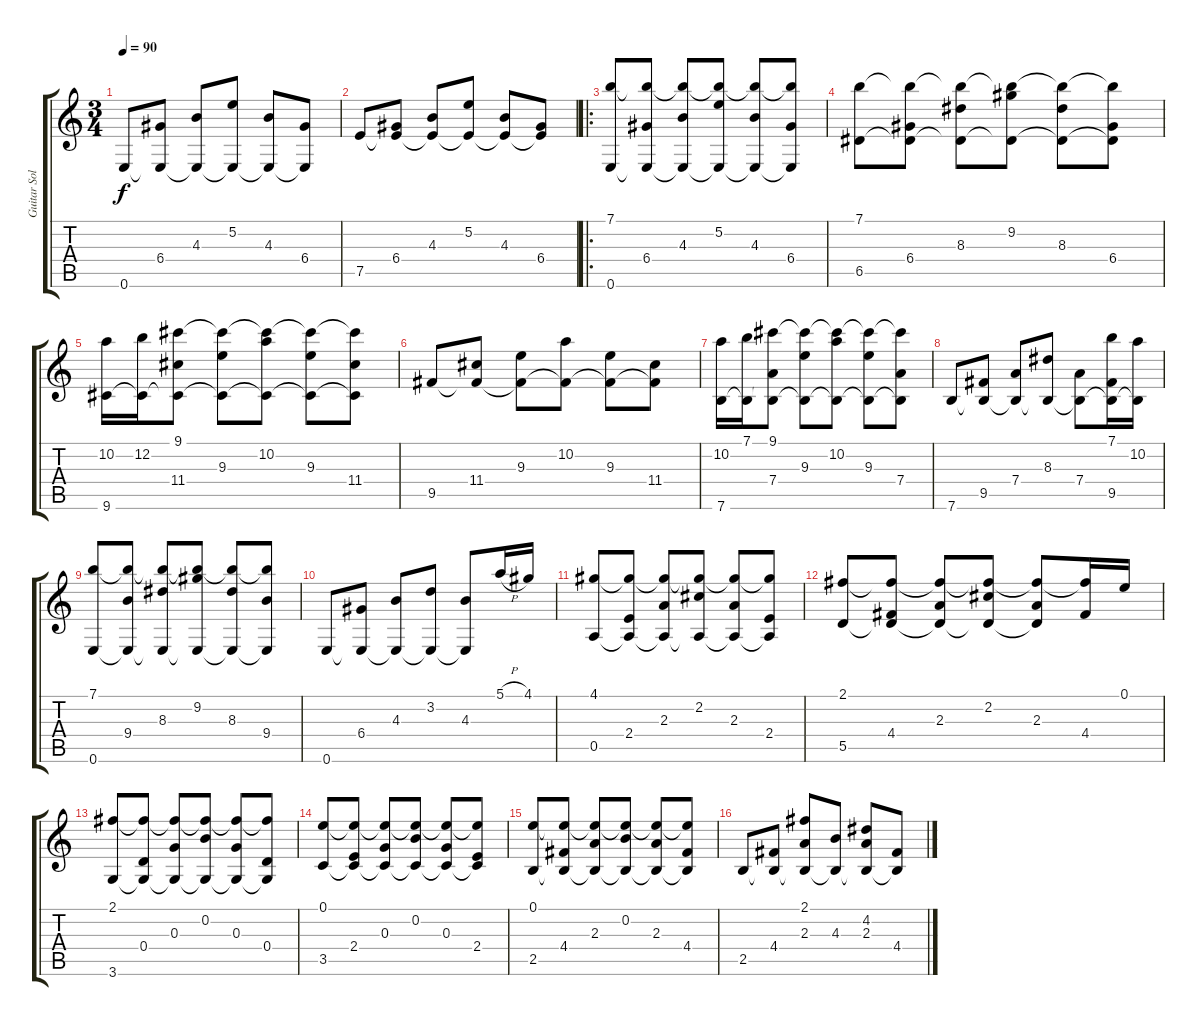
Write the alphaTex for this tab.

\track ("Guitar Solo" "Guitar Sol") {instrument acousticguitarnylon}
\staff {score tabs}
\tuning (E4 B3 G3 D3 A2 E2) {hide}
\ts (3 4)
\tempo 90
\clef g2
\ks c
0.6.8{dy f instrument acousticguitarnylon} (6.4 0.6{t}).8 (4.3 0.6{t}).8 (5.2 0.6{t}).8 (4.3 0.6{t}).8 (6.4 0.6{t}).8 |
7.5.8 (6.4 7.5{t}).8 (4.3 7.5{t}).8 (5.2 7.5{t}).8 (4.3 7.5{t}).8 (6.4 7.5{t}).8 |
\ro
(7.1 0.6).8 (7.1{t} 6.4 0.6{t}).8 (7.1{t} 4.3 0.6{t}).8 (7.1{t} 5.2 0.6{t}).8 (7.1{t} 4.3 0.6{t}).8 (7.1{t} 6.4 0.6{t}).8 |
(7.1 6.5).8 (7.1{t} 6.4 6.5{t}).8 (7.1{t} 8.3 6.5{t}).8 (7.1{t} 9.2 6.5{t}).8 (7.1{t} 8.3 6.5{t}).8 (7.1{t} 6.4 6.5{t}).8 |
(10.2 9.6).16 (12.2 9.6{t}).16 (9.1 11.4 9.6{t}).8 (9.1{t} 9.3 9.6{t}).8 (9.1{t} 10.2 9.6{t}).8 (9.1{t} 9.3 9.6{t}).8 (9.1{t} 11.4 9.6{t}).8 |
9.5.8 (11.4 9.5{t}).8 (9.3 9.5{t}).8 (10.2 9.5{t}).8 (9.3 9.5{t}).8 (11.4 9.5{t}).8 |
(10.2 7.6).16 (7.1 7.6{t}).16 (9.1 7.4 7.6{t}).8 (9.1{t} 9.3 7.6{t}).8 (9.1{t} 10.2 7.6{t}).8 (9.1{t} 9.3 7.6{t}).8 (9.1{t} 7.4 7.6{t}).8 |
7.6.8 (9.5 7.6{t}).8 (7.4 7.6{t}).8 (8.3 7.6{t}).8 (7.4 7.6{t}).8 (7.1 9.5 7.6{t}).16 (10.2 7.6{t}).16 |
(7.1 0.6).8 (7.1{t} 9.4 0.6{t}).8 (7.1{t} 8.3 0.6{t}).8 (7.1{t} 9.2 0.6{t}).8 (7.1{t} 8.3 0.6{t}).8 (7.1{t} 9.4 0.6{t}).8 |
0.6.8 (6.4 0.6{t}).8 (4.3 0.6{t}).8 (3.2 0.6{t}).8 (4.3 0.6{t}).8 5.1{h}.16 4.1.16 |
(4.1 0.5).8 (4.1{t} 2.4 0.5{t}).8 (4.1{t} 2.3 0.5{t}).8 (4.1{t} 2.2 0.5{t}).8 (4.1{t} 2.3 0.5{t}).8 (4.1{t} 2.4 0.5{t}).8 |
(2.1 5.5).8 (2.1{t} 4.4 5.5{t}).8 (2.1{t} 2.3 5.5{t}).8 (2.1{t} 2.2 5.5{t}).8 (2.1{t} 2.3 5.5{t}).8 (2.1{t} 4.4).16 0.1.16 |
(2.1 3.6).8 (2.1{t} 0.4 3.6{t}).8 (2.1{t} 0.3 3.6{t}).8 (2.1{t} 0.2 3.6{t}).8 (2.1{t} 0.3 3.6{t}).8 (2.1{t} 0.4 3.6{t}).8 |
(0.1 3.5).8 (0.1{t} 2.4 3.5{t}).8 (0.1{t} 0.3 3.5{t}).8 (0.1{t} 0.2 3.5{t}).8 (0.1{t} 0.3 3.5{t}).8 (0.1{t} 2.4 3.5{t}).8 |
(0.1 2.5).8 (0.1{t} 4.4 2.5{t}).8 (0.1{t} 2.3 2.5{t}).8 (0.1{t} 0.2 2.5{t}).8 (0.1{t} 2.3 2.5{t}).8 (0.1{t} 4.4 2.5{t}).8 |
2.5.8 (4.4 2.5{t}).8 (2.1 2.3 2.5{t}).8 (4.3 2.5{t}).8 (4.2 2.3 2.5{t}).8 (4.4 2.5{t}).8
